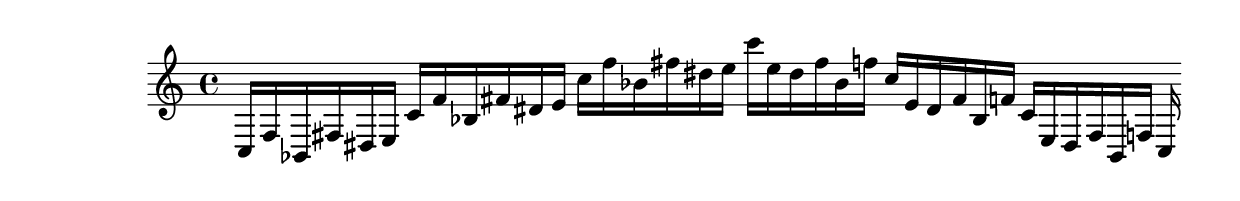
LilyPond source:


\new PianoStaff <<
\cadenzaOn
\new Staff = "right" {
\clef treble
    c16 [ f bes, fis dis e ]
    c' [ f' bes fis' dis' e' ]
    c'' [ f'' bes' fis'' dis'' e'' ]
    c''' [ e'' dis'' fis'' bes' f'' ]
    c'' [ e' dis' fis' bes f' ]
    c' [ e dis fis bes, f ]
    c
}
>>
